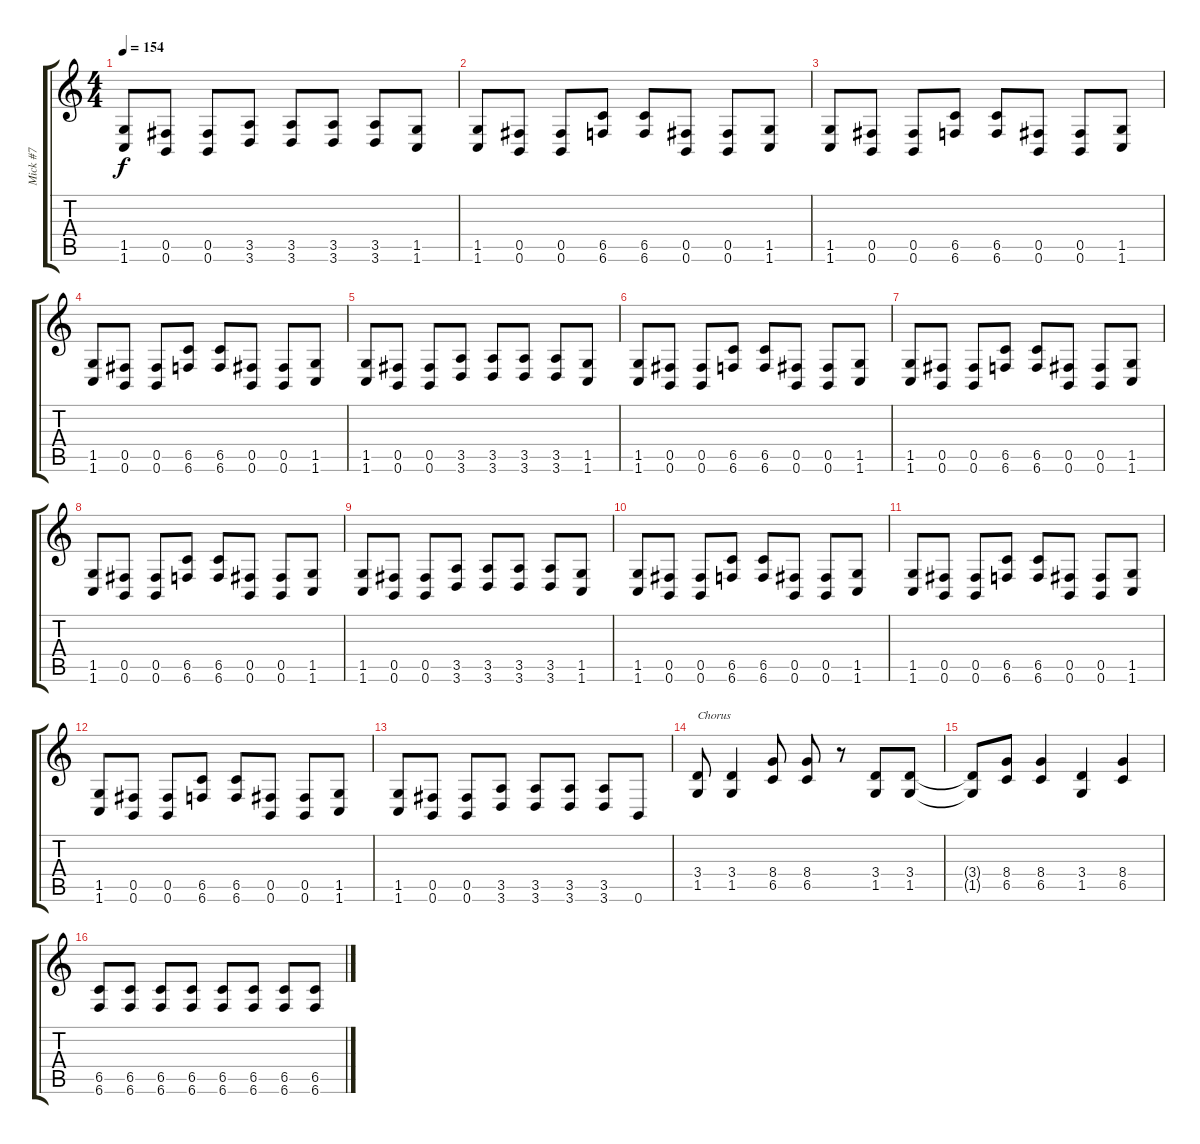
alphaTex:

\track ("Mick #7" "Mick #7") {instrument distortionguitar}
\staff {score tabs}
\tuning (Db4 Ab3 E3 B2 Gb2 B1) {hide}
\ts (4 4)
\tempo 154
\clef g2
\ks c
(1.5 1.6).8{dy f} (0.5 0.6).8 (0.5 0.6).8 (3.5 3.6).8 (3.5 3.6).8 (3.5 3.6).8 (3.5 3.6).8 (1.5 1.6).8 |
(1.5 1.6).8 (0.5 0.6).8 (0.5 0.6).8 (6.5 6.6).8 (6.5 6.6).8 (0.5 0.6).8 (0.5 0.6).8 (1.5 1.6).8 |
(1.5 1.6).8 (0.5 0.6).8 (0.5 0.6).8 (6.5 6.6).8 (6.5 6.6).8 (0.5 0.6).8 (0.5 0.6).8 (1.5 1.6).8 |
(1.5 1.6).8 (0.5 0.6).8 (0.5 0.6).8 (6.5 6.6).8 (6.5 6.6).8 (0.5 0.6).8 (0.5 0.6).8 (1.5 1.6).8 |
(1.5 1.6).8 (0.5 0.6).8 (0.5 0.6).8 (3.5 3.6).8 (3.5 3.6).8 (3.5 3.6).8 (3.5 3.6).8 (1.5 1.6).8 |
(1.5 1.6).8 (0.5 0.6).8 (0.5 0.6).8 (6.5 6.6).8 (6.5 6.6).8 (0.5 0.6).8 (0.5 0.6).8 (1.5 1.6).8 |
(1.5 1.6).8 (0.5 0.6).8 (0.5 0.6).8 (6.5 6.6).8 (6.5 6.6).8 (0.5 0.6).8 (0.5 0.6).8 (1.5 1.6).8 |
(1.5 1.6).8 (0.5 0.6).8 (0.5 0.6).8 (6.5 6.6).8 (6.5 6.6).8 (0.5 0.6).8 (0.5 0.6).8 (1.5 1.6).8 |
(1.5 1.6).8 (0.5 0.6).8 (0.5 0.6).8 (3.5 3.6).8 (3.5 3.6).8 (3.5 3.6).8 (3.5 3.6).8 (1.5 1.6).8 |
(1.5 1.6).8 (0.5 0.6).8 (0.5 0.6).8 (6.5 6.6).8 (6.5 6.6).8 (0.5 0.6).8 (0.5 0.6).8 (1.5 1.6).8 |
(1.5 1.6).8 (0.5 0.6).8 (0.5 0.6).8 (6.5 6.6).8 (6.5 6.6).8 (0.5 0.6).8 (0.5 0.6).8 (1.5 1.6).8 |
(1.5 1.6).8 (0.5 0.6).8 (0.5 0.6).8 (6.5 6.6).8 (6.5 6.6).8 (0.5 0.6).8 (0.5 0.6).8 (1.5 1.6).8 |
(1.5 1.6).8 (0.5 0.6).8 (0.5 0.6).8 (3.5 3.6).8 (3.5 3.6).8 (3.5 3.6).8 (3.5 3.6).8 0.6.8 |
(3.4 1.5).8{txt "Chorus"} (3.4 1.5).4 (8.4 6.5).8 (8.4 6.5).8 r.8 (3.4 1.5).8 (3.4 1.5).8 |
(3.4{t} 1.5{t}).8 (8.4 6.5).8 (8.4 6.5).4 (3.4 1.5).4 (8.4 6.5).4 |
(6.5 6.6).8 (6.5 6.6).8 (6.5 6.6).8 (6.5 6.6).8 (6.5 6.6).8 (6.5 6.6).8 (6.5 6.6).8 (6.5 6.6).8
